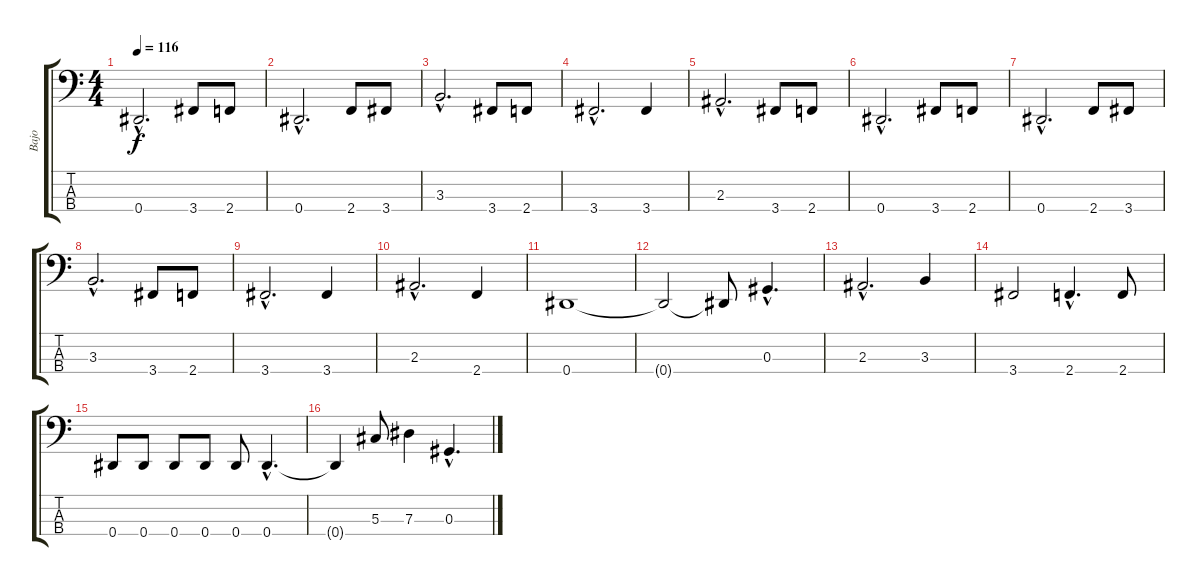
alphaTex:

\track ("Bajo" "Bajo") {instrument electricbassfinger}
\staff {score tabs}
\tuning (Gb2 Db2 Ab1 Eb1) {hide}
\ts (4 4)
\tempo 116
\clef f4
\ks c
0.4{hac}.2{d dy f} 3.4.8 2.4.8 |
0.4{hac}.2{d} 2.4.8 3.4.8 |
3.3{hac}.2{d} 3.4.8 2.4.8 |
3.4{hac}.2{d} 3.4.4 |
2.3{hac}.2{d} 3.4.8 2.4.8 |
0.4{hac}.2{d} 3.4.8 2.4.8 |
0.4{hac}.2{d} 2.4.8 3.4.8 |
3.3{hac}.2{d} 3.4.8 2.4.8 |
3.4{hac}.2{d} 3.4.4 |
2.3{hac}.2{d} 2.4.4 |
0.4.1 |
0.4{t}.2 0.4{t}.8 0.3{hac}.4{d} |
2.3{hac}.2{d} 3.3.4 |
3.4.2 2.4{hac}.4{d} 2.4.8 |
0.4.8 0.4.8 0.4.8 0.4.8 0.4.8 0.4{hac}.4{d} |
0.4{t}.4 5.3.8 7.3.4 0.3{hac}.4{d}
